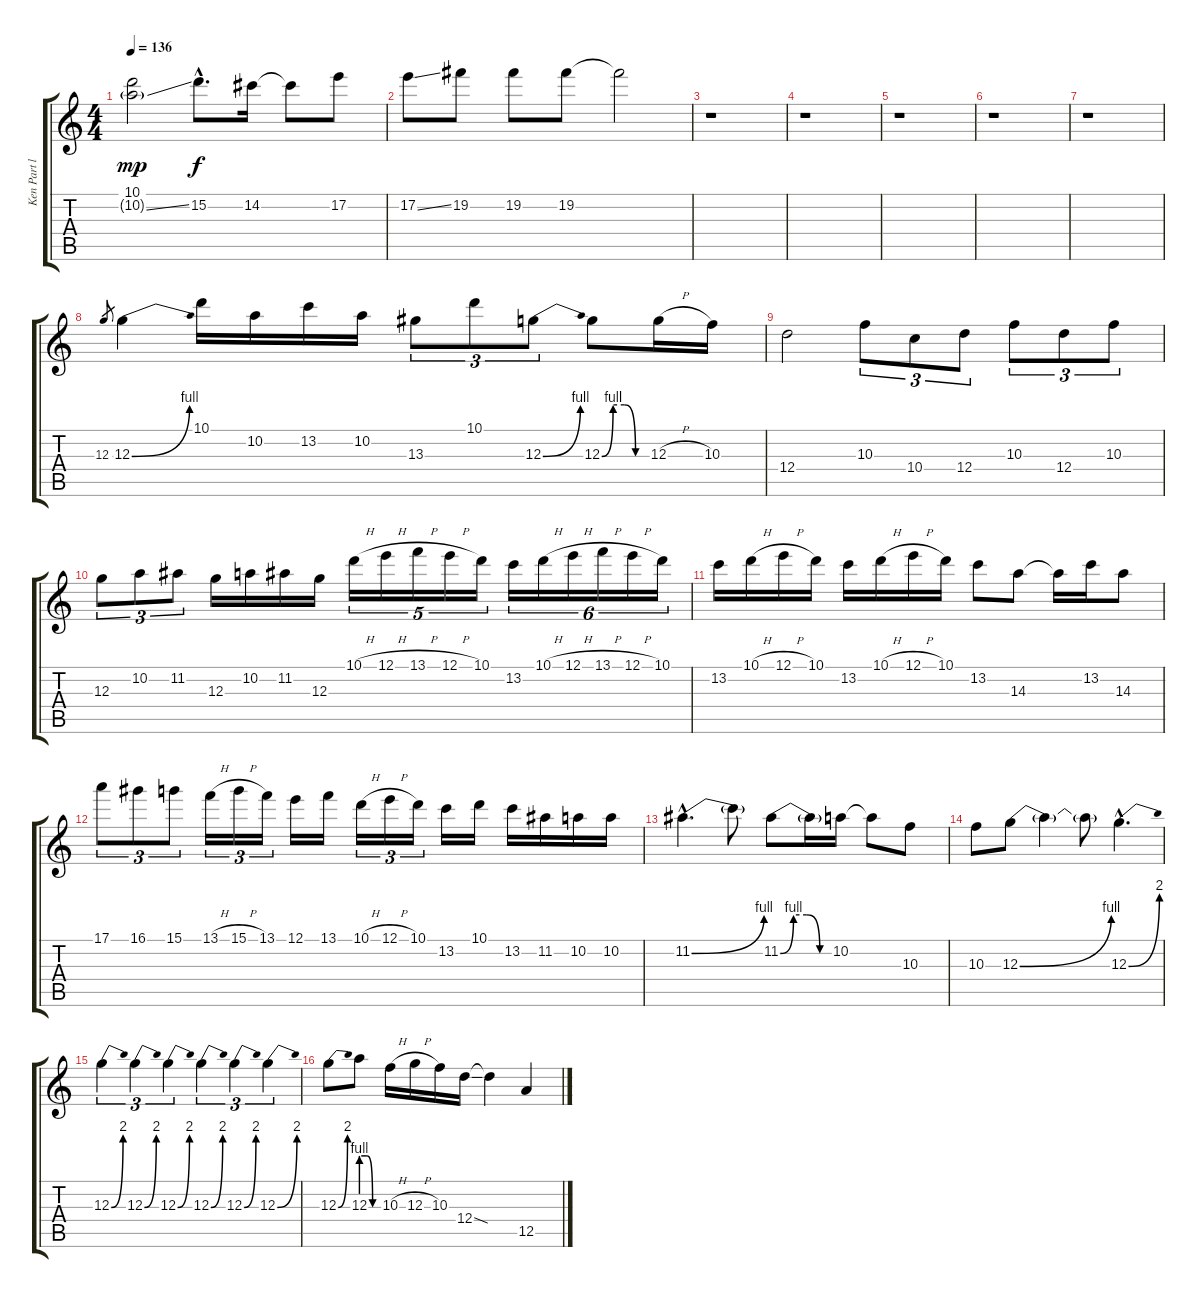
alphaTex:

\track ("Ken Part l" "Ken Part l") {instrument overdrivenguitar}
\staff {score tabs}
\tuning (E4 B3 G3 D3 A2 E2) {hide}
\ts (4 4)
\tempo 136
\clef g2
\ks c
(10.1{t} 10.2{ss g}).2{dy mp} 15.2{hac}.8{d dy f} 14.2.16 14.2{t}.8 17.2.8 |
17.2{ss}.8 19.2.8 19.2.8 19.2.8 19.2{t}.2 |
r.1 |
r.1 |
r.1 |
r.1 |
r.1 |
12.3.8{gr} 12.3{be (bend 0 0 60 4)}.4 10.1.16 10.2.16 13.2.16 10.2.16 13.3.8{tu (3 2)} 10.1.8{tu (3 2)} 12.3{be (bend 0 0 60 4)}.8{tu (3 2)} 12.3{be (custom 0 0 15 4 30 4 45 0 60 0)}.8 12.3{h}.16 10.3.16 |
12.4.2 10.3.8{tu (3 2)} 10.4.8{tu (3 2)} 12.4.8{tu (3 2)} 10.3.8{tu (3 2)} 12.4.8{tu (3 2)} 10.3.8{tu (3 2)} |
12.3.8{tu (3 2)} 10.2.8{tu (3 2)} 11.2.8{tu (3 2)} 12.3.16 10.2.16 11.2.16 12.3.16 10.1{h}.16{tu (5 4)} 12.1{h}.16{tu (5 4)} 13.1{h}.16{tu (5 4)} 12.1{h}.16{tu (5 4)} 10.1.16{tu (5 4)} 13.2.16{tu (6 4)} 10.1{h}.16{tu (6 4)} 12.1{h}.16{tu (6 4)} 13.1{h}.16{tu (6 4)} 12.1{h}.16{tu (6 4)} 10.1.16{tu (6 4)} |
13.2.16 10.1{h}.16 12.1{h}.16 10.1.16 13.2.16 10.1{h}.16 12.1{h}.16 10.1.16 13.2.8 14.3.8 14.3{t}.16 13.2.16 14.3.8 |
17.1.8{tu (3 2)} 16.1.8{tu (3 2)} 15.1.8{tu (3 2)} 13.1{h}.16{tu (3 2)} 15.1{h}.16{tu (3 2)} 13.1.16{tu (3 2)} 12.1.16 13.1.16 10.1{h}.16{tu (3 2)} 12.1{h}.16{tu (3 2)} 10.1.16{tu (3 2)} 13.2.16 10.1.16 13.2.16 11.2.16 10.2.16 10.2.16 |
11.2{be (bend 0 0 60 4) hac}.4{d} 11.2{t}.8 11.2{be (custom 0 0 15 4 30 4 45 0 60 0)}.8 11.2{t}.16 10.2.16 10.2{t}.8 10.3.8 |
10.3.8 12.3{be (bend 0 0 60 4)}.8 12.3{t}.4 12.3{t}.8 12.3{be (bend 0 0 60 8) hac}.4{d} |
12.3{be (bend 0 0 60 8)}.4{tu (3 2)} 12.3{be (bend 0 0 60 8)}.4{tu (3 2)} 12.3{be (bend 0 0 60 8)}.4{tu (3 2)} 12.3{be (bend 0 0 60 8)}.4{tu (3 2)} 12.3{be (bend 0 0 60 8)}.4{tu (3 2)} 12.3{be (bend 0 0 60 8)}.4{tu (3 2)} |
12.3{be (bend 0 0 60 8)}.8 12.3{be (custom 0 4 20 4 40 0 60 0)}.8 10.3{h}.16 12.3{h}.16 10.3.16 12.4{ss}.16 12.4{t}.4 12.5.4
